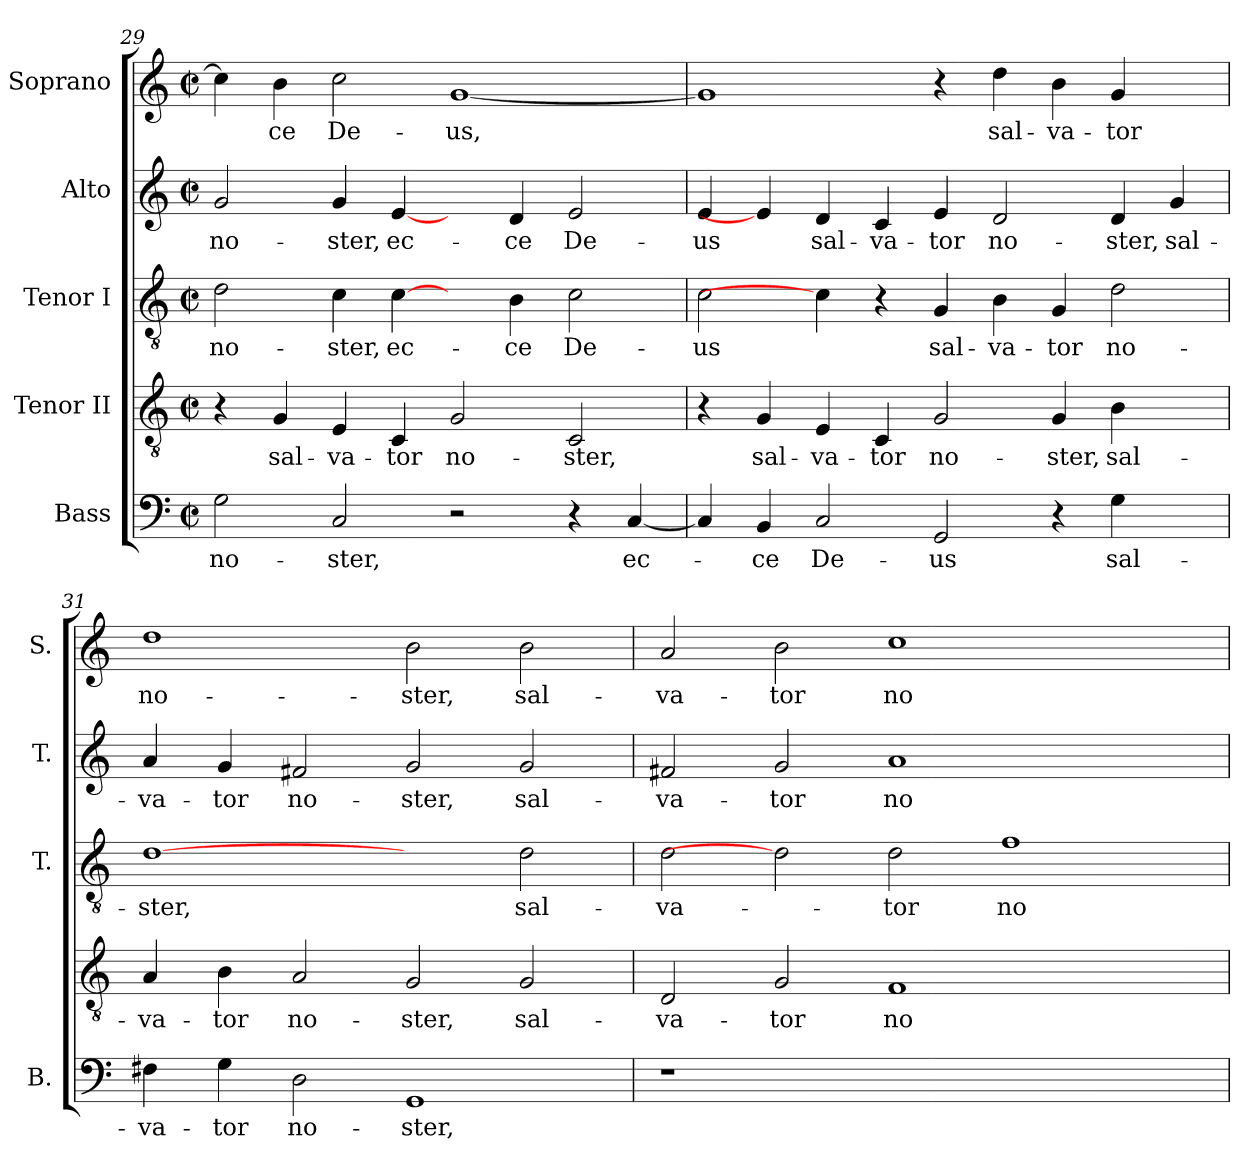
**kern	**text	**kern	**text	**kern	**text	**kern	**text	**kern	**text
*part5	*part5	*part4	*part4	*part3	*part3	*part2	*part2	*part1	*part1
*staff5	*staff5	*staff4	*staff4	*staff3	*staff3	*staff2	*staff2	*staff1	*staff1
*I"Bass	*	*I"Tenor II	*	*I"Tenor I	*	*I"Alto	*	*I"Soprano	*
*I'B.	*	*	*	*I'T.	*	*I'T.	*	*I'S.	*
*clefF4	*	*clefGv2	*	*clefGv2	*	*clefG2	*	*clefG2	*
*	*	*	*	*ITrd7c12	*	*ITrd7c12	*	*	*
*k[]	*	*k[]	*	*k[]	*	*k[]	*	*k[]	*
*C:	*	*C:	*	*C:	*	*C:	*	*C:	*
*M2/2	*	*M2/2	*	*M2/2	*	*M2/2	*	*M2/2	*
*met(c|)	*	*met(c|)	*	*met(c|)	*	*met(c|)	*	*met(c|)	*
=29	=29	=29	=29	=29	=29	=29	=29	=29	=29
!	!LO:LY:b:color=#000000	!	!	!	!	!	!	!	!
!	!	!	!	!	!LO:LY:b:color=#000000	!	!	!	!
!	!	!	!	!	!	!	!LO:LY:b:color=#000000	!	!
2Gi\	no-	4r	.	2Di\	no-	2Gi/	no-	4cci\]	.
!	!	!	!LO:LY:b:color=#000000	!	!	!	!	!	!
!	!	!	!	!	!	!	!	!	!LO:LY:b:color=#000000
.	.	4Gi/	sal-	.	.	.	.	4bi\	-ce
!	!LO:LY:b:color=#000000	!	!	!	!	!	!	!	!
!	!	!	!LO:LY:b:color=#000000	!	!	!	!	!	!
!	!	!	!	!	!LO:LY:b:color=#000000	!	!	!	!
!	!	!	!	!	!	!	!LO:LY:b:color=#000000	!	!
!	!	!	!	!	!	!	!	!	!LO:LY:b:color=#000000
2Ci/	-ster,	4Ei/	-va-	4Ci\	-ster,	4Gi/	-ster,	2cci\	De-
!	!	!	!LO:LY:b:color=#000000	!	!	!	!	!	!
!	!	!	!	!	!LO:LY:b:color=#000000	!	!	!	!
!	!	!	!	!	!	!	!LO:LY:b:color=#000000	!	!
.	.	4Ci/	-tor	[4Ci\	ec-	[4Ei/	ec-	.	.
!	!	!	!LO:LY:b:color=#000000	!	!	!	!	!	!
!	!	!	!	!	!	!	!	!	!LO:LY:b:color=#000000
2r	.	2Gi/	no-	4ryy	.	4ryy	.	[<1gi	-us,
!	!	!	!	!	!LO:LY:b:color=#000000	!	!	!	!
!	!	!	!	!	!	!	!LO:LY:b:color=#000000	!	!
.	.	.	.	4BBi\	-ce	4Di/	-ce	.	.
!	!	!	!LO:LY:b:color=#000000	!	!	!	!	!	!
!	!	!	!	!	!LO:LY:b:color=#000000	!	!	!	!
!	!	!	!	!	!	!	!LO:LY:b:color=#000000	!	!
4r	.	2Ci/	-ster,	2Ci\	De-	2Ei/	De-	.	.
!	!LO:LY:b:color=#000000	!	!	!	!	!	!	!	!
[<4Ci/	ec-	.	.	.	.	.	.	.	.
=30	=30	=30	=30	=30	=30	=30	=30	=30	=30
!	!	!	!	!	!LO:LY:b:color=#000000	!	!	!	!
!	!	!	!	!	!	!	!LO:LY:b:color=#000000	!	!
4Ci/]	.	4r	.	2Ci\	-us	4Ei/	-us	1gi]	.
!	!LO:LY:b:color=#000000	!	!	!	!	!	!	!	!
!	!	!	!LO:LY:b:color=#000000	!	!	!	!	!	!
4BBi/	-ce	4Gi/	sal-	.	.	4Ei/]	.	.	.
!	!LO:LY:b:color=#000000	!	!	!	!	!	!	!	!
!	!	!	!LO:LY:b:color=#000000	!	!	!	!	!	!
!	!	!	!	!	!	!	!LO:LY:b:color=#000000	!	!
2Ci/	De-	4Ei/	-va-	4Ci\]	.	4Di/	sal-	.	.
!	!	!	!LO:LY:b:color=#000000	!	!	!	!	!	!
!	!	!	!	!	!	!	!LO:LY:b:color=#000000	!	!
.	.	4Ci/	-tor	4r	.	4Ci/	-va-	.	.
!	!LO:LY:b:color=#000000	!	!	!	!	!	!	!	!
!	!	!	!LO:LY:b:color=#000000	!	!	!	!	!	!
!	!	!	!	!	!LO:LY:b:color=#000000	!	!	!	!
!	!	!	!	!	!	!	!LO:LY:b:color=#000000	!	!
2GGi/	-us	2Gi/	no-	4GGi/	sal-	4Ei/	-tor	4r	.
!	!	!	!	!	!LO:LY:b:color=#000000	!	!	!	!
!	!	!	!	!	!	!	!LO:LY:b:color=#000000	!	!
!	!	!	!	!	!	!	!	!	!LO:LY:b:color=#000000
.	.	.	.	4BBi\	-va-	2Di/	no-	4ddi\	sal-
!	!	!	!LO:LY:b:color=#000000	!	!	!	!	!	!
!	!	!	!	!	!LO:LY:b:color=#000000	!	!	!	!
!	!	!	!	!	!	!	!	!	!LO:LY:b:color=#000000
4r	.	4Gi/	-ster,	4GGi/	-tor	.	.	4bi\	-va-
!	!LO:LY:b:color=#000000	!	!	!	!	!	!	!	!
!	!	!	!LO:LY:b:color=#000000	!	!	!	!	!	!
!	!	!	!	!	!LO:LY:b:color=#000000	!	!	!	!
!	!	!	!	!	!	!	!LO:LY:b:color=#000000	!	!
!	!	!	!	!	!	!	!	!	!LO:LY:b:color=#000000
4Gi\	sal-	4Bi\	sal-	2Di\	no-	4Di/	-ster,	4gi/	-tor
!	!	!	!	!	!	!	!LO:LY:b:color=#000000	!	!
4ryy	.	4ryy	.	.	.	4Gi/	sal-	4ryy	.
!!LO:LB:g=z
=31	=31	=31	=31	=31	=31	=31	=31	=31	=31
!	!LO:LY:b:color=#000000	!	!	!	!	!	!	!	!
!	!	!	!LO:LY:b:color=#000000	!	!	!	!	!	!
!	!	!	!	!	!LO:LY:b:color=#000000	!	!	!	!
!	!	!	!	!	!	!	!LO:LY:b:color=#000000	!	!
!	!	!	!	!	!	!	!	!	!LO:LY:b:color=#000000
4F#Xi\	-va-	4Ai/	-va-	[1Di	-ster,	4Ai/	-va-	1ddi	no-
!	!LO:LY:b:color=#000000	!	!	!	!	!	!	!	!
!	!	!	!LO:LY:b:color=#000000	!	!	!	!	!	!
!	!	!	!	!	!	!	!LO:LY:b:color=#000000	!	!
4Gi\	-tor	4Bi\	-tor	.	.	4Gi/	-tor	.	.
!	!LO:LY:b:color=#000000	!	!	!	!	!	!	!	!
!	!	!	!LO:LY:b:color=#000000	!	!	!	!	!	!
!	!	!	!	!	!	!	!LO:LY:b:color=#000000	!	!
2Di\	no-	2Ai/	no-	.	.	2F#Xi/	no-	.	.
!	!LO:LY:b:color=#000000	!	!	!	!	!	!	!	!
!	!	!	!LO:LY:b:color=#000000	!	!	!	!	!	!
!	!	!	!	!	!	!	!LO:LY:b:color=#000000	!	!
!	!	!	!	!	!	!	!	!	!LO:LY:b:color=#000000
1GGi	-ster,	2Gi/	-ster,	2ryy	.	2Gi/	-ster,	2bi\	-ster,
!	!	!	!LO:LY:b:color=#000000	!	!	!	!	!	!
!	!	!	!	!	!LO:LY:b:color=#000000	!	!	!	!
!	!	!	!	!	!	!	!LO:LY:b:color=#000000	!	!
!	!	!	!	!	!	!	!	!	!LO:LY:b:color=#000000
.	.	2Gi/	sal-	2Di\	sal-	2Gi/	sal-	2bi\	sal-
=32	=32	=32	=32	=32	=32	=32	=32	=32	=32
!LO:N:vis=1	!	!	!	!	!	!	!	!	!
!	!	!	!LO:LY:b:color=#000000	!	!	!	!	!	!
!	!	!	!	!	!LO:LY:b:color=#000000	!	!	!	!
!	!	!	!	!	!	!	!LO:LY:b:color=#000000	!	!
!	!	!	!	!	!	!	!	!	!LO:LY:b:color=#000000
1r	.	2Di/	-va-	2Di\	-va-	2F#Xi/	-va-	2ai/	-va-
!	!	!	!LO:LY:b:color=#000000	!	!	!	!	!	!
!	!	!	!	!	!	!	!LO:LY:b:color=#000000	!	!
!	!	!	!	!	!	!	!	!	!LO:LY:b:color=#000000
.	.	2Gi/	-tor	2Di]	.	2Gi/	-tor	2bi\	-tor
!	!	!	!LO:LY:b:color=#000000	!	!	!	!	!	!
!	!	!	!	!	!LO:LY:b:color=#000000	!	!	!	!
!	!	!	!	!	!	!	!LO:LY:b:color=#000000	!	!
!	!	!	!	!	!	!	!	!	!LO:LY:b:color=#000000
1.ryy	.	1Fi	no-	2Di\	-tor	1Ai	no-	1cci	no-
!	!	!	!	!	!LO:LY:b:color=#000000	!	!	!	!
.	.	.	.	1Fi	no-	.	.	.	.
.	.	2ryy	.	.	.	2ryy	.	2ryy	.
=	=	=	=	=	=	=	=	=	=
*-	*-	*-	*-	*-	*-	*-	*-	*-	*-
